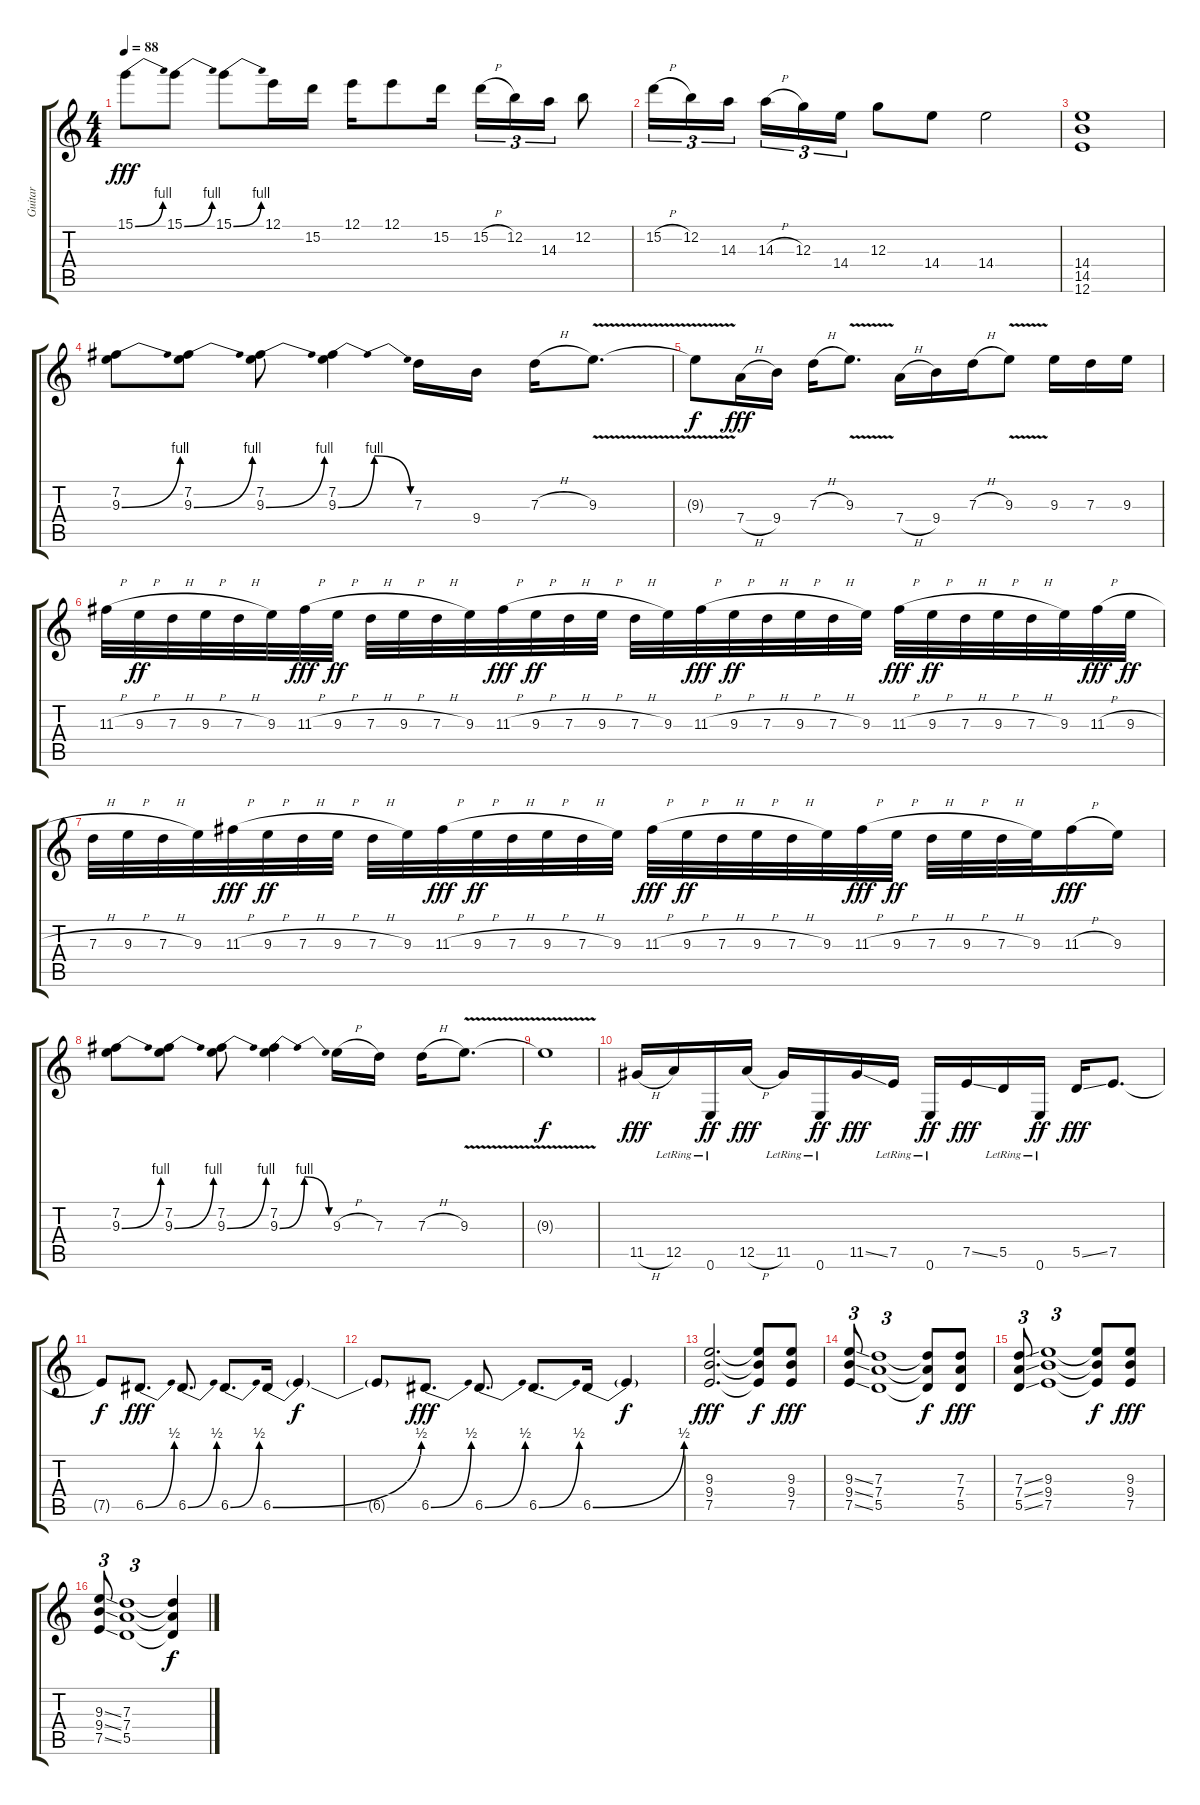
\track ("Guitar" "Guitar") {instrument distortionguitar}
\staff {score tabs}
\tuning (E4 B3 G3 D3 A2 E2) {hide}
\ts (4 4)
\tempo 88
\clef g2
\ks c
15.1{be (bend 0 0 60 4)}.8{dy fff} 15.1{be (bend 0 0 60 4)}.8 15.1{be (bend 0 0 60 4)}.8 12.1.16 15.2.16 12.1.16 12.1.8 15.2.16 15.2{h}.16{tu (3 2)} 12.2.16{tu (3 2)} 14.3.16{tu (3 2)} 12.2.8 |
15.2{h}.16{tu (3 2)} 12.2.16{tu (3 2)} 14.3.16{tu (3 2) beam splitsecondary} 14.3{h}.16{tu (3 2)} 12.3.16{tu (3 2)} 14.4.16{tu (3 2)} 12.3.8 14.4.8 14.4.2 |
(14.4 14.5 12.6).1 |
(7.2 9.3{be (bend 0 0 60 4)}).8 (7.2 9.3{be (bend 0 0 60 4)}).8 (7.2 9.3{be (bend 0 0 60 4)}).8 (7.2 9.3{be (bendrelease 0 0 30 4 30 4 60 0)}).4 7.3.16 9.4.16 7.3{h}.16 9.3{v}.8{d} |
9.3{t}.8{dy f} 7.4{h}.16{dy fff} 9.4.16 7.3{h}.16 9.3{v}.8{d} 7.4{h}.16 9.4.16 7.3{h}.16 9.3{v}.8 9.3.16 7.3.16 9.3.16 |
11.3{h}.32 9.3{h}.32{dy ff} 7.3{h}.32 9.3{h}.32 7.3{h}.32 9.3.32 11.3{h}.32{dy fff} 9.3{h}.32{dy ff} 7.3{h}.32 9.3{h}.32 7.3{h}.32 9.3.32 11.3{h}.32{dy fff} 9.3{h}.32{dy ff} 7.3{h}.32 9.3{h}.32 7.3{h}.32 9.3.32 11.3{h}.32{dy fff} 9.3{h}.32{dy ff} 7.3{h}.32 9.3{h}.32 7.3{h}.32 9.3.32 11.3{h}.32{dy fff} 9.3{h}.32{dy ff} 7.3{h}.32 9.3{h}.32 7.3{h}.32 9.3.32 11.3{h}.32{dy fff} 9.3{h}.32{dy ff} |
7.3{h}.32 9.3{h}.32 7.3{h}.32 9.3.32 11.3{h}.32{dy fff} 9.3{h}.32{dy ff} 7.3{h}.32 9.3{h}.32 7.3{h}.32 9.3.32 11.3{h}.32{dy fff} 9.3{h}.32{dy ff} 7.3{h}.32 9.3{h}.32 7.3{h}.32 9.3.32 11.3{h}.32{dy fff} 9.3{h}.32{dy ff} 7.3{h}.32 9.3{h}.32 7.3{h}.32 9.3.32 11.3{h}.32{dy fff} 9.3{h}.32{dy ff} 7.3{h}.32 9.3{h}.32 7.3{h}.32 9.3.32 11.3{h}.16{dy fff} 9.3.16 |
(7.2 9.3{be (bend 0 0 60 4)}).8 (7.2 9.3{be (bend 0 0 60 4)}).8 (7.2 9.3{be (bend 0 0 60 4)}).8 (7.2 9.3{be (bendrelease 0 0 30 4 30 4 60 0)}).4 9.3{h}.16 7.3.16 7.3{h}.16 9.3{v}.8{d} |
9.3{t}.1{dy f} |
11.5{h}.16{dy fff} 12.5{lr}.16 0.6{lr}.16{dy ff} 12.5{h}.16{dy fff} 11.5{lr}.16 0.6{lr}.16{dy ff} 11.5{ss}.16{dy fff} 7.5{lr}.16 0.6{lr}.16{dy ff} 7.5{ss}.16{dy fff} 5.5{lr}.16 0.6{lr}.16{dy ff} 5.5{ss}.16{dy fff} 7.5.8{d} |
7.5{t}.8{dy f} 6.5{be (bend 0 0 60 2)}.8{d dy fff} 6.5{be (bend 0 0 60 2)}.8{d} 6.5{be (bend 0 0 60 2)}.8{d} 6.5{be (bend 0 0 60 2)}.16 6.5{t}.4{dy f} |
6.5{t}.8 6.5{be (bend 0 0 60 2)}.8{d dy fff} 6.5{be (bend 0 0 60 2)}.8{d} 6.5{be (bend 0 0 60 2)}.8{d} 6.5{be (bend 0 0 60 2)}.16 6.5{t}.4{dy f} |
(9.3 9.4 7.5).2{d dy fff} (9.3{t} 9.4{t} 7.5{t}).8{dy f} (9.3 9.4 7.5).8{dy fff} |
(9.3{ss} 9.4{ss} 7.5{ss}).8{tu (3 2)} (7.3 7.4 5.5).1{tu (3 2)} (7.3{t} 7.4{t} 5.5{t}).8{dy f} (7.3 7.4 5.5).8{dy fff} |
(7.3{ss} 7.4{ss} 5.5{ss}).8{tu (3 2)} (9.3 9.4 7.5).1{tu (3 2)} (9.3{t} 9.4{t} 7.5{t}).8{dy f} (9.3 9.4 7.5).8{dy fff} |
(9.3{ss} 9.4{ss} 7.5{ss}).8{tu (3 2)} (7.3 7.4 5.5).1{tu (3 2)} (7.3{t} 7.4{t} 5.5{t}).4{dy f}
